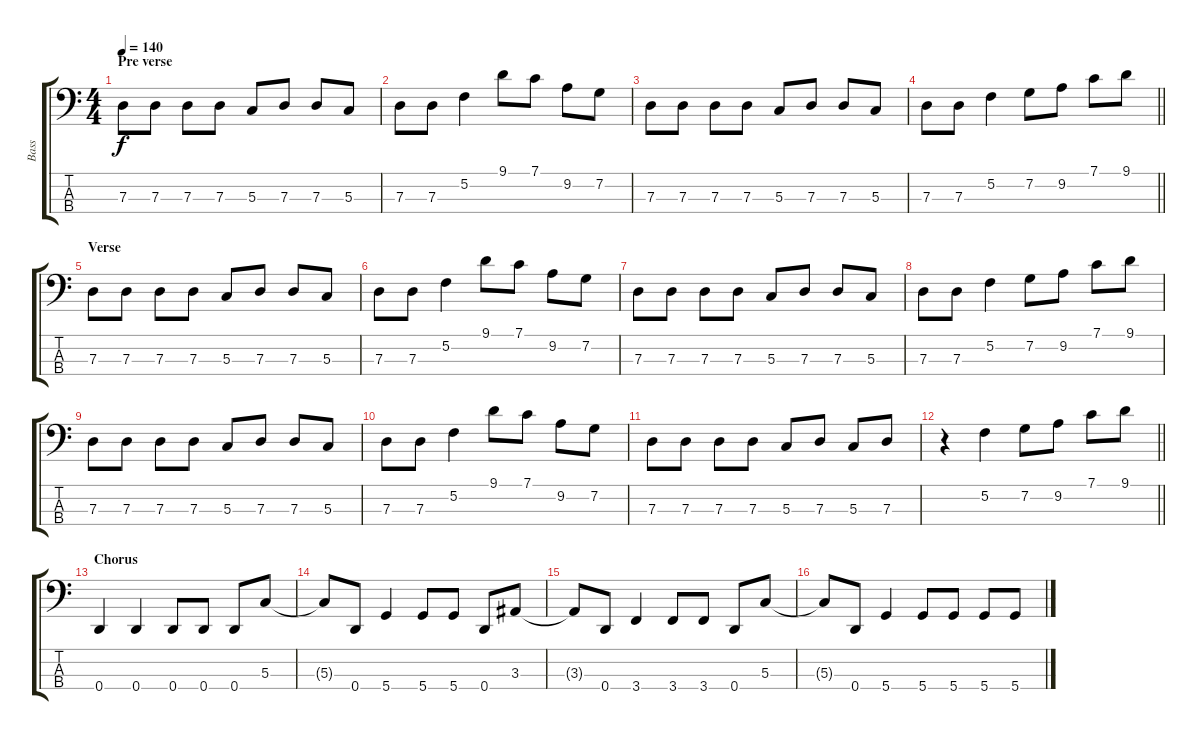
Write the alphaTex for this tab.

\track ("Bass" "Bass") {instrument electricbassfinger}
\staff {score tabs}
\tuning (F2 C2 G1 D1) {hide}
\ts (4 4)
\section ("" "Pre verse")
\tempo 140
\clef f4
\ks c
7.3.8{dy f} 7.3.8 7.3.8 7.3.8 5.3.8 7.3.8 7.3.8 5.3.8 |
7.3.8 7.3.8 5.2.4 9.1.8 7.1.8 9.2.8 7.2.8 |
7.3.8 7.3.8 7.3.8 7.3.8 5.3.8 7.3.8 7.3.8 5.3.8 |
\barLineRight lightlight
7.3.8 7.3.8 5.2.4 7.2.8 9.2.8 7.1.8 9.1.8 |
\section ("" "Verse")
7.3.8 7.3.8 7.3.8 7.3.8 5.3.8 7.3.8 7.3.8 5.3.8 |
7.3.8 7.3.8 5.2.4 9.1.8 7.1.8 9.2.8 7.2.8 |
7.3.8 7.3.8 7.3.8 7.3.8 5.3.8 7.3.8 7.3.8 5.3.8 |
7.3.8 7.3.8 5.2.4 7.2.8 9.2.8 7.1.8 9.1.8 |
7.3.8 7.3.8 7.3.8 7.3.8 5.3.8 7.3.8 7.3.8 5.3.8 |
7.3.8 7.3.8 5.2.4 9.1.8 7.1.8 9.2.8 7.2.8 |
7.3.8 7.3.8 7.3.8 7.3.8 5.3.8 7.3.8 5.3.8 7.3.8 |
\barLineRight lightlight
r.4 5.2.4 7.2.8 9.2.8 7.1.8 9.1.8 |
\section ("" "Chorus")
0.4.4 0.4.4 0.4.8 0.4.8 0.4.8 5.3.8 |
5.3{t}.8 0.4.8 5.4.4 5.4.8 5.4.8 0.4.8 3.3.8 |
3.3{t}.8 0.4.8 3.4.4 3.4.8 3.4.8 0.4.8 5.3.8 |
5.3{t}.8 0.4.8 5.4.4 5.4.8 5.4.8 5.4.8 5.4.8
